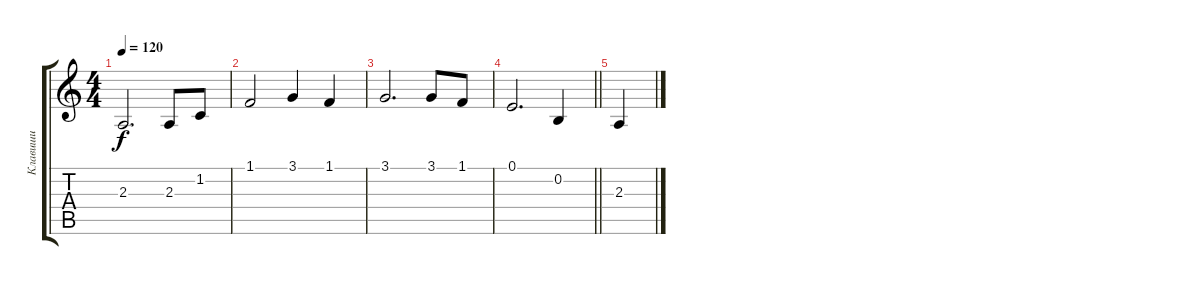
\track ("Клавиши" "Клавиши") {instrument drawbarorgan}
\staff {score tabs}
\tuning (E4 B3 G3 D3 A2 E2) {hide}
\ts (4 4)
\tempo 120
\clef g2
\ks c
2.3.2{d dy f} 2.3.8 1.2.8 |
1.1.2 3.1.4 1.1.4 |
3.1.2{d} 3.1.8 1.1.8 |
\barLineRight lightlight
0.1.2{d} 0.2.4 |
2.3.4
